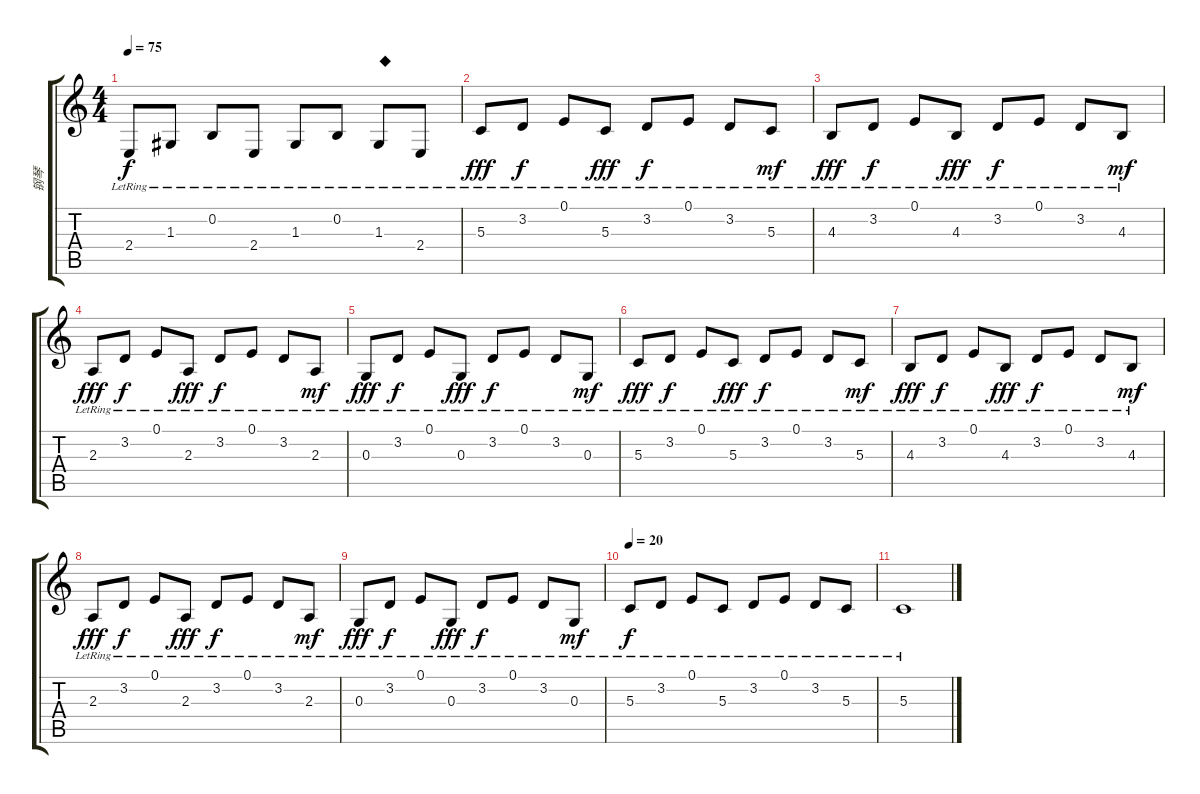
\track ("钢琴" "钢琴") {instrument brightacousticpiano}
\staff {score tabs}
\tuning (E4 B3 G3 D3 A2 E2) {hide}
\ts (4 4)
\tempo 75
\clef g2
\ks c
2.4{lr}.8{dy f} 1.3{lr}.8 0.2{lr}.8 2.4{lr}.8 1.3{lr}.8 0.2{lr}.8 1.3{lr}.8{txt "◆"} 2.4{lr}.8 |
5.3{lr}.8{dy fff} 3.2{lr}.8{dy f} 0.1{lr}.8 5.3{lr}.8{dy fff} 3.2{lr}.8{dy f} 0.1{lr}.8 3.2{lr}.8 5.3{lr}.8{dy mf} |
4.3{lr}.8{dy fff} 3.2{lr}.8{dy f} 0.1{lr}.8 4.3{lr}.8{dy fff} 3.2{lr}.8{dy f} 0.1{lr}.8 3.2{lr}.8 4.3{lr}.8{dy mf} |
2.3{lr}.8{dy fff} 3.2{lr}.8{dy f} 0.1{lr}.8 2.3{lr}.8{dy fff} 3.2{lr}.8{dy f} 0.1{lr}.8 3.2{lr}.8 2.3{lr}.8{dy mf} |
0.3{lr}.8{dy fff} 3.2{lr}.8{dy f} 0.1{lr}.8 0.3{lr}.8{dy fff} 3.2{lr}.8{dy f} 0.1{lr}.8 3.2{lr}.8 0.3{lr}.8{dy mf} |
5.3{lr}.8{dy fff} 3.2{lr}.8{dy f} 0.1{lr}.8 5.3{lr}.8{dy fff} 3.2{lr}.8{dy f} 0.1{lr}.8 3.2{lr}.8 5.3{lr}.8{dy mf} |
4.3{lr}.8{dy fff} 3.2{lr}.8{dy f} 0.1{lr}.8 4.3{lr}.8{dy fff} 3.2{lr}.8{dy f} 0.1{lr}.8 3.2{lr}.8 4.3{lr}.8{dy mf} |
2.3{lr}.8{dy fff} 3.2{lr}.8{dy f} 0.1{lr}.8 2.3{lr}.8{dy fff} 3.2{lr}.8{dy f} 0.1{lr}.8 3.2{lr}.8 2.3{lr}.8{dy mf} |
0.3{lr}.8{dy fff} 3.2{lr}.8{dy f} 0.1{lr}.8 0.3{lr}.8{dy fff} 3.2{lr}.8{dy f} 0.1{lr}.8 3.2{lr}.8 0.3{lr}.8{dy mf} |
\tempo 20
5.3{lr}.8{dy f} 3.2{lr}.8 0.1{lr}.8 5.3{lr}.8 3.2{lr}.8 0.1{lr}.8 3.2{lr}.8 5.3{lr}.8 |
5.3{lr}.1
